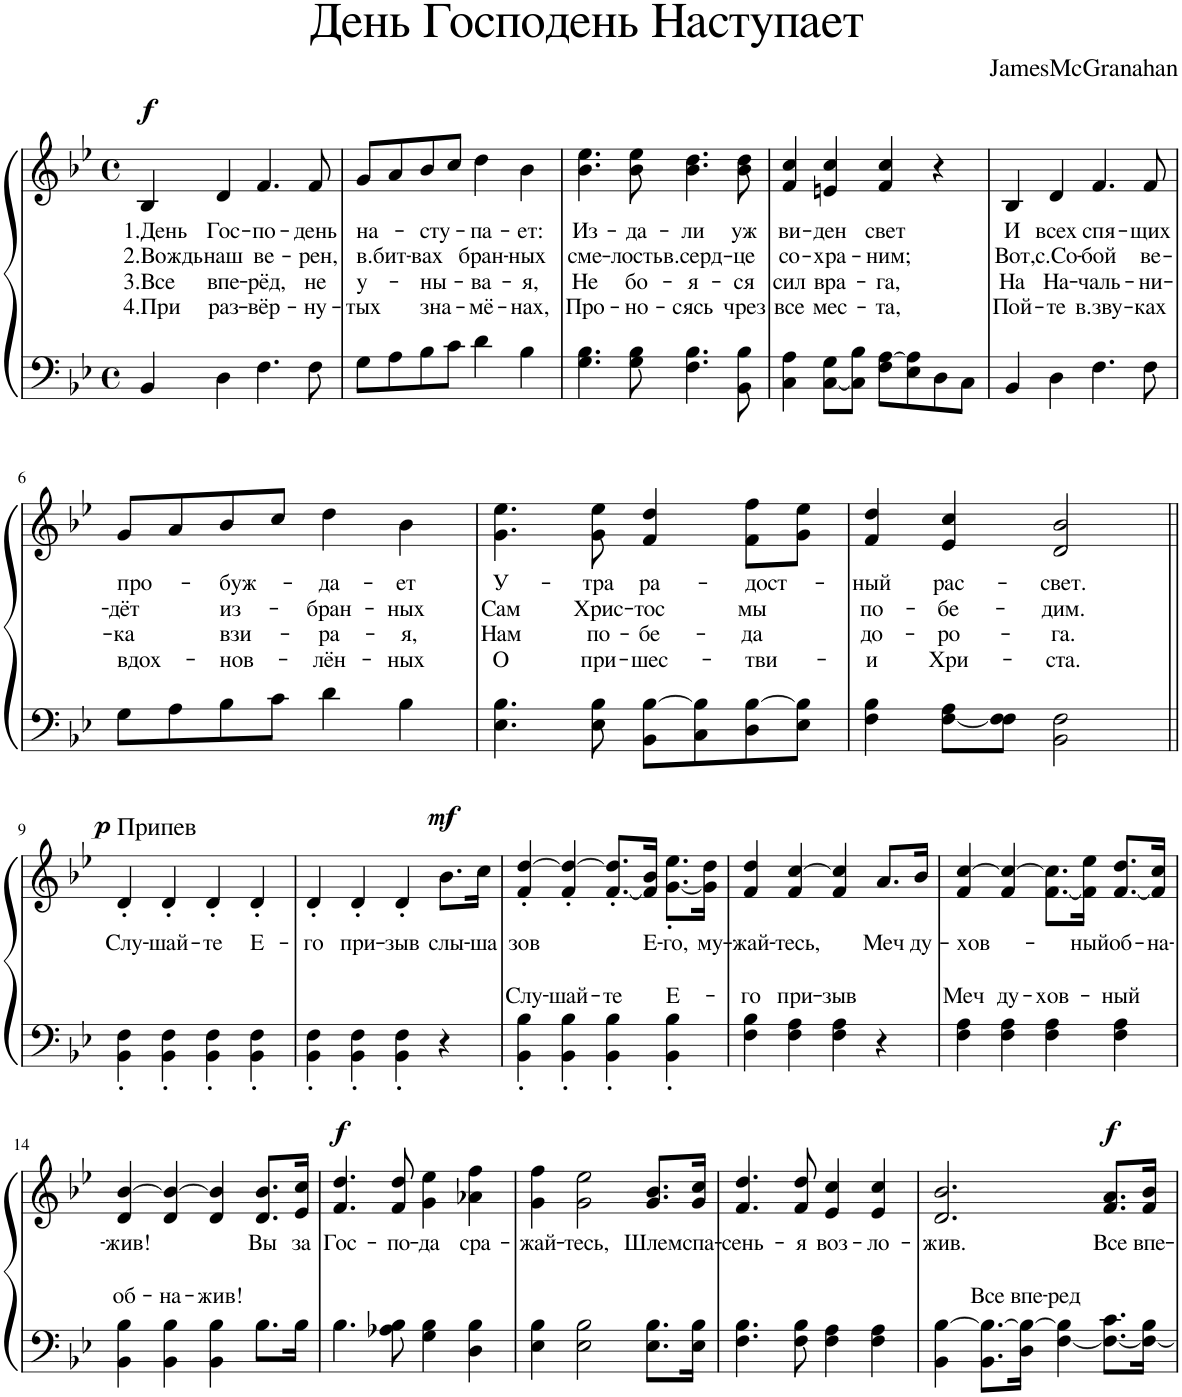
**kern	**text	**kern	**text	**text	**text	**text	**dynam
*part1	*part1	*part1	*part1	*part1	*part1	*part1	*part1
*staff2	*staff2	*staff1	*staff1	*staff1	*staff1	*staff1	*staff1/2
*I"Piano	*	*	*	*	*	*	*
*I'Pno.	*	*	*	*	*	*	*
*clefF4	*	*clefG2	*	*	*	*	*
*k[b-e-]	*	*k[b-e-]	*	*	*	*	*
*M4/4	*	*M4/4	*	*	*	*	*
*met(c)	*	*met(c)	*	*	*	*	*
=1	=1	=1	=1	=1	=1	=1	=1
!	!	!	!LO:LY:b	!LO:LY:b	!LO:LY:b	!LO:LY:b	!LO:DY:a
4BB-/	.	4B-/	1.День	2.Вождь	3.Все	4.При	f
!	!	!	!LO:LY:b	!LO:LY:b	!LO:LY:b	!LO:LY:b	!
4D\	.	4d/	Гос-	наш	впе-	раз-	.
!	!	!	!LO:LY:b	!LO:LY:b	!LO:LY:b	!LO:LY:b	!
4.F\	.	4.f/	-по-	ве-	-рёд,	-вёр-	.
!	!	!	!LO:LY:b	!LO:LY:b	!LO:LY:b	!LO:LY:b	!
8F\	.	8f/	-день	-рен,	не	-ну-	.
=2	=2	=2	=2	=2	=2	=2	=2
!	!	!	!LO:LY:b	!LO:LY:b	!LO:LY:b	!LO:LY:b	!
8G\L	.	8g/L	на-	в.бит-	у-	-тых	.
8A\	.	8a/	.	.	.	.	.
!	!	!	!LO:LY:b	!LO:LY:b	!LO:LY:b	!LO:LY:b	!
8B-\	.	8b-/	-сту-	-вах	-ны-	зна-	.
8c\J	.	8cc/J	.	.	.	.	.
!	!	!	!LO:LY:b	!LO:LY:b	!LO:LY:b	!LO:LY:b	!
4d\	.	4dd\	-па-	бран-	-ва-	-мё-	.
!	!	!	!LO:LY:b	!LO:LY:b	!LO:LY:b	!LO:LY:b	!
4B-\	.	4b-\	-ет:	-ных	-я,	-нах,	.
=3	=3	=3	=3	=3	=3	=3	=3
!	!	!	!LO:LY:b	!LO:LY:b	!LO:LY:b	!LO:LY:b	!
4.G\ 4.B-\	.	4.b-\ 4.ee-\	Из-	сме-	Не	Про-	.
!	!	!	!LO:LY:b	!LO:LY:b	!LO:LY:b	!LO:LY:b	!
8G\ 8B-\	.	8b-\ 8ee-\	-да-	-лость	бо-	-но-	.
!	!	!	!LO:LY:b	!LO:LY:b	!LO:LY:b	!LO:LY:b	!
4.F\ 4.B-\	.	4.b-\ 4.dd\	-ли	в.серд-	-я-	-сясь	.
!	!	!	!LO:LY:b	!LO:LY:b	!LO:LY:b	!LO:LY:b	!
8BB-\ 8B-\	.	8b-\ 8dd\	уж	-це	-ся	чрез	.
=4	=4	=4	=4	=4	=4	=4	=4
!	!	!	!LO:LY:b	!LO:LY:b	!LO:LY:b	!LO:LY:b	!
4C\ 4A\	.	4f/ 4cc/	ви-	со-	сил	все	.
!	!	!	!LO:LY:b	!LO:LY:b	!LO:LY:b	!LO:LY:b	!
[8C\ 8G\L	.	4en/ 4cc/	-ден	-хра-	вра-	мес-	.
8C\] 8B-\J	.	.	.	.	.	.	.
!	!	!	!LO:LY:b	!LO:LY:b	!LO:LY:b	!LO:LY:b	!
8F\ [8A\L	.	4f/ 4cc/	свет	-ним;	-га,	-та,	.
8E-\ 8A\]	.	.	.	.	.	.	.
8D\	.	4r	.	.	.	.	.
8C\J	.	.	.	.	.	.	.
=5	=5	=5	=5	=5	=5	=5	=5
!	!	!	!LO:LY:b	!LO:LY:b	!LO:LY:b	!LO:LY:b	!
4BB-/	.	4B-/	И	Вот,	На	Пой-	.
!	!	!	!LO:LY:b	!LO:LY:b	!LO:LY:b	!LO:LY:b	!
4D\	.	4d/	всех	с.Со-	На-	-те	.
!	!	!	!LO:LY:b	!LO:LY:b	!LO:LY:b	!LO:LY:b	!
4.F\	.	4.f/	спя-	-бой	-чаль-	в.зву-	.
!	!	!	!LO:LY:b	!LO:LY:b	!LO:LY:b	!LO:LY:b	!
8F\	.	8f/	-щих	ве-	-ни-	-ках	.
!!LO:LB:g=z
=6	=6	=6	=6	=6	=6	=6	=6
!	!	!	!LO:LY:b	!LO:LY:b	!LO:LY:b	!LO:LY:b	!
8G\L	.	8g/L	про-	-дёт	-ка	вдох-	.
8A\	.	8a/	.	.	.	.	.
!	!	!	!LO:LY:b	!LO:LY:b	!LO:LY:b	!LO:LY:b	!
8B-\	.	8b-/	-буж-	из-	взи-	-нов-	.
8c\J	.	8cc/J	.	.	.	.	.
!	!	!	!LO:LY:b	!LO:LY:b	!LO:LY:b	!LO:LY:b	!
4d\	.	4dd\	-да-	-бран-	-ра-	-лён-	.
!	!	!	!LO:LY:b	!LO:LY:b	!LO:LY:b	!LO:LY:b	!
4B-\	.	4b-\	-ет	-ных	-я,	-ных	.
=7	=7	=7	=7	=7	=7	=7	=7
!	!	!	!LO:LY:b	!LO:LY:b	!LO:LY:b	!LO:LY:b	!
4.E-\ 4.B-\	.	4.g\ 4.ee-\	У-	Сам	Нам	О	.
!	!	!	!LO:LY:b	!LO:LY:b	!LO:LY:b	!LO:LY:b	!
8E-\ 8B-\	.	8g\ 8ee-\	-тра	Хрис-	по-	при-	.
!	!	!	!LO:LY:b	!LO:LY:b	!LO:LY:b	!LO:LY:b	!
8BB-\ [8B-\L	.	4f/ 4dd/	ра-	-тос	-бе-	-шес-	.
8C\ 8B-\]	.	.	.	.	.	.	.
!	!	!	!LO:LY:b	!LO:LY:b	!LO:LY:b	!LO:LY:b	!
8D\ [8B-\	.	8f\ 8ff\L	-дост-	мы	-да	-тви-	.
8E-\ 8B-\]J	.	8g\ 8ee-\J	.	.	.	.	.
=8	=8	=8	=8	=8	=8	=8	=8
!	!	!	!LO:LY:b	!LO:LY:b	!LO:LY:b	!LO:LY:b	!
4F\ 4B-\	.	4f/ 4dd/	-ный	по-	до-	-и	.
!	!	!	!LO:LY:b	!LO:LY:b	!LO:LY:b	!LO:LY:b	!
[8F\ 8A\L	.	4e-/ 4cc/	рас-	-бе-	-ро-	Хри-	.
8F\] 8F\J	.	.	.	.	.	.	.
!	!	!	!LO:LY:b	!LO:LY:b	!LO:LY:b	!LO:LY:b	!
2BB-\ 2F\	.	2d/ 2b-/	-свет.	-дим.	-га.	-ста.	.
!!LO:LB:g=z
=9||	=9||	=9||	=9||	=9||	=9||	=9||	=9||
!	!	!LO:TX:a:t=Припев	!	!	!	!	!
!	!	!	!LO:LY:b	!	!	!	!LO:DY:a
4BB-\'< 4F\'<	.	4d'/	Слу-	.	.	.	p
!	!	!	!LO:LY:b	!	!	!	!
4BB-\'< 4F\'<	.	4d'/	-шай-	.	.	.	.
!	!	!	!LO:LY:b	!	!	!	!
4BB-\'< 4F\'<	.	4d'/	-те	.	.	.	.
!	!	!	!LO:LY:b	!	!	!	!
4BB-\'< 4F\'<	.	4d'/	Е-	.	.	.	.
=10	=10	=10	=10	=10	=10	=10	=10
!	!	!	!LO:LY:b	!	!	!	!
4BB-\'< 4F\'<	.	4d'/	-го	.	.	.	.
!	!	!	!LO:LY:b	!	!	!	!
4BB-\'< 4F\'<	.	4d'/	при-	.	.	.	.
!	!	!	!LO:LY:b	!	!	!	!
4BB-\'< 4F\'<	.	4d'/	-зыв	.	.	.	.
!	!	!	!LO:LY:b	!	!	!	!LO:DY:a
4r	.	8.b-\L	слы-	.	.	.	mf
!	!	!	!LO:LY:b	!	!	!	!
.	.	16cc\Jk	-ша	.	.	.	.
=11	=11	=11	=11	=11	=11	=11	=11
!	!LO:LY:a	!	!LO:LY:b	!	!	!	!
4BB-\'< 4B-\'<	Слу-	4f/' [4dd/'	зов	.	.	.	.
!	!LO:LY:a	!	!	!	!	!	!
4BB-\'< 4B-\'<	-шай-	4f/' 4dd/_'	.	.	.	.	.
!	!LO:LY:a	!	!	!	!	!	!
4BB-\'< 4B-\'<	-те	[8.f/' 8.dd/]'L	.	.	.	.	.
!	!	!	!LO:LY:b	!	!	!	!
.	.	16f/] 16b-/Jk	Е-	.	.	.	.
!	!LO:LY:a	!	!LO:LY:b	!	!	!	!
4BB-\'< 4B-\'<	Е-	[8.g\'< 8.ee-\'<L	-го,	.	.	.	.
!	!	!	!LO:LY:b	!	!	!	!
.	.	16g\] 16dd\Jk	му-	.	.	.	.
=12	=12	=12	=12	=12	=12	=12	=12
!	!LO:LY:a	!	!LO:LY:b	!	!	!	!
4F\ 4B-\	-го	4f/ 4dd/	-жай-	.	.	.	.
!	!LO:LY:a	!	!LO:LY:b	!	!	!	!
4F\ 4A\	при-	4f/ [4cc/	-тесь,	.	.	.	.
!	!LO:LY:a	!	!	!	!	!	!
4F\ 4A\	-зыв	4f/ 4cc/]	.	.	.	.	.
!	!	!	!LO:LY:b	!	!	!	!
4r	.	8.a/L	Меч	.	.	.	.
!	!	!	!LO:LY:b	!	!	!	!
.	.	16b-/Jk	ду-	.	.	.	.
=13	=13	=13	=13	=13	=13	=13	=13
!	!LO:LY:a	!	!LO:LY:b	!	!	!	!
4F\ 4A\	Меч	4f/ [4cc/	-хов-	.	.	.	.
!	!LO:LY:a	!	!	!	!	!	!
4F\ 4A\	ду-	4f/ 4cc/_	.	.	.	.	.
!	!LO:LY:a	!	!	!	!	!	!
4F\ 4A\	-хов-	[8.f\ 8.cc\]L	.	.	.	.	.
!	!	!	!LO:LY:b	!	!	!	!
.	.	16f\] 16ee-\Jk	-ный	.	.	.	.
!	!LO:LY:a	!	!LO:LY:b	!	!	!	!
4F\ 4A\	-ный	[8.f/ 8.dd/L	об-	.	.	.	.
!	!	!	!LO:LY:b	!	!	!	!
.	.	16f/] 16cc/Jk	-на-	.	.	.	.
!!LO:LB:g=z
=14	=14	=14	=14	=14	=14	=14	=14
!	!LO:LY:a	!	!LO:LY:b	!	!	!	!
4BB-\ 4B-\	об-	4d/ [4b-/	-жив!	.	.	.	.
!	!LO:LY:a	!	!	!	!	!	!
4BB-\ 4B-\	-на-	4d/ 4b-/_	.	.	.	.	.
!	!LO:LY:a	!	!	!	!	!	!
4BB-\ 4B-\	-жив!	4d/ 4b-/]	.	.	.	.	.
!	!	!	!LO:LY:b	!	!	!	!
8.B-\L	.	8.d/ 8.b-/L	Вы	.	.	.	.
!	!	!	!LO:LY:b	!	!	!	!
16B-\Jk	.	16e-/ 16cc/Jk	за	.	.	.	.
=15	=15	=15	=15	=15	=15	=15	=15
!	!	!	!LO:LY:b	!	!	!	!LO:DY:a
4.B-\	.	4.f/ 4.dd/	Гос-	.	.	.	f
!	!	!	!LO:LY:b	!	!	!	!
8A-X\ 8B-\	.	8f/ 8dd/	-по-	.	.	.	.
!	!	!	!LO:LY:b	!	!	!	!
4G\ 4B-\	.	4g\ 4ee-\	-да	.	.	.	.
!	!	!	!LO:LY:b	!	!	!	!
4D\ 4B-\	.	4a-X\ 4ff\	сра-	.	.	.	.
=16	=16	=16	=16	=16	=16	=16	=16
!	!	!	!LO:LY:b	!	!	!	!
4E-\ 4B-\	.	4g\ 4ff\	-жай-	.	.	.	.
!	!	!	!LO:LY:b	!	!	!	!
2E-\ 2B-\	.	2g\ 2ee-\	-тесь,	.	.	.	.
!	!	!	!LO:LY:b	!	!	!	!
8.E-\ 8.B-\L	.	8.g/ 8.b-/L	Шлем	.	.	.	.
!	!	!	!LO:LY:b	!	!	!	!
16E-\ 16B-\Jk	.	16g/ 16cc/Jk	спа-	.	.	.	.
=17	=17	=17	=17	=17	=17	=17	=17
!	!	!	!LO:LY:b	!	!	!	!
4.F\ 4.B-\	.	4.f/ 4.dd/	-сень-	.	.	.	.
!	!	!	!LO:LY:b	!	!	!	!
8F\ 8B-\	.	8f/ 8dd/	-я	.	.	.	.
!	!	!	!LO:LY:b	!	!	!	!
4F\ 4A\	.	4e-/ 4cc/	воз-	.	.	.	.
!	!	!	!LO:LY:b	!	!	!	!
4F\ 4A\	.	4e-/ 4cc/	-ло-	.	.	.	.
=18	=18	=18	=18	=18	=18	=18	=18
!	!	!	!LO:LY:b	!	!	!	!
4BB-\ [4B-\	.	2.d/ 2.b-/	-жив.	.	.	.	.
!	!LO:LY:a	!	!	!	!	!	!
8.BB-\ 8.B-\_L	Все	.	.	.	.	.	.
!	!LO:LY:a	!	!	!	!	!	!
16D\ 16B-\_Jk	впе-	.	.	.	.	.	.
!	!LO:LY:a	!	!	!	!	!	!
[4F\ 4B-\]	-ред	.	.	.	.	.	.
!	!	!	!LO:LY:b	!	!	!	!LO:DY:a
8.F\_ 8.c\L	.	8.f/ 8.a/L	Все	.	.	.	f
!	!	!	!LO:LY:b	!	!	!	!
16F\_ 16B-\Jk	.	16f/ 16b-/Jk	впе-	.	.	.	.
=	=	=	=	=	=	=	=
*-	*-	*-	*-	*-	*-	*-	*-
